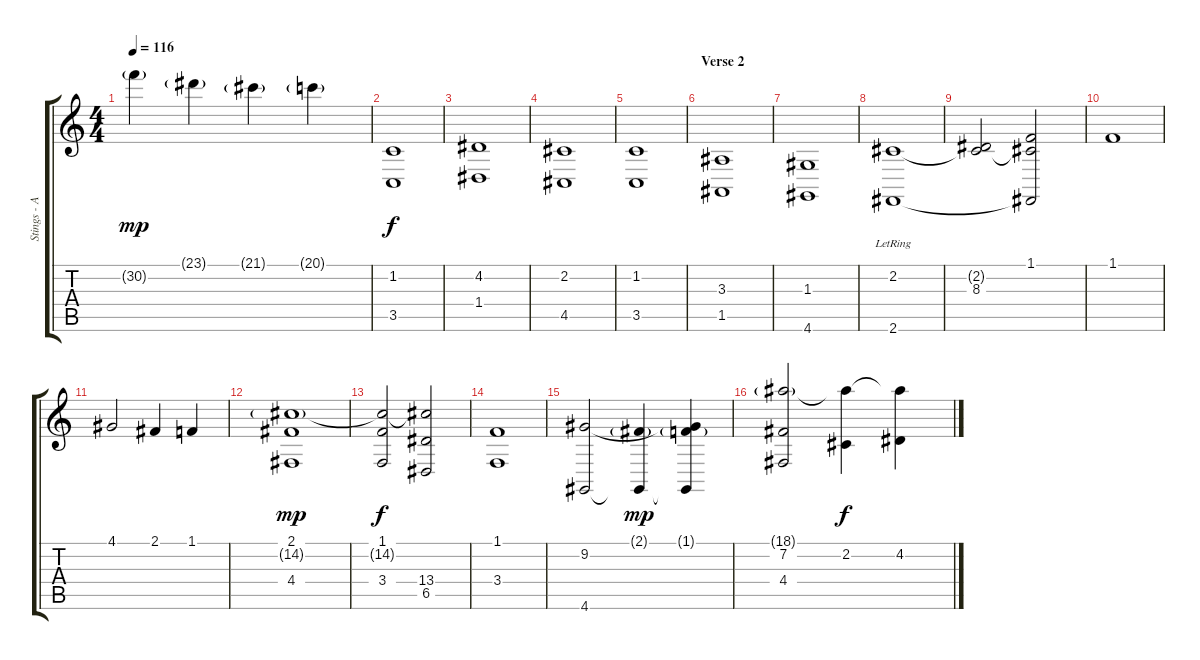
\track ("Stings - Alex Staropoli" "Stings - A") {instrument stringensemble1}
\staff {score tabs}
\tuning (E4 B3 G3 D3 A2 E2) {hide}
\ts (4 4)
\tempo 116
\clef g2
\ks c
30.2{g}.4{dy mp} 23.1{g}.4 21.1{g}.4 20.1{g}.4 |
(1.2 3.5).1{dy f} |
(4.2 1.4).1 |
(2.2 4.5).1 |
(1.2 3.5).1 |
\section ("" "Verse 2")
(3.3 1.5).1{volume 5} |
(1.3 4.6).1 |
(2.2{lr} 2.6{lr}).1 |
(2.2{t} 8.3).2 (1.1 2.2{t} 2.6{t}).2 |
1.1.1 |
4.1.2 2.1.4 1.1.4 |
(2.1 14.2{g} 4.4).1{dy mp} |
(1.1 14.2{t} 3.4).2{dy f} (14.2{t} 13.4 6.5).2 |
(1.1 3.4).1 |
(9.2 4.6).2 (2.1{g} 4.6{t}).4{dy mp} (1.1{g} 9.2{t} 4.6{t}).4 |
(18.1{g} 7.2 4.4).2 (18.1{t} 2.2).4{dy f} (18.1{t} 4.2).4
